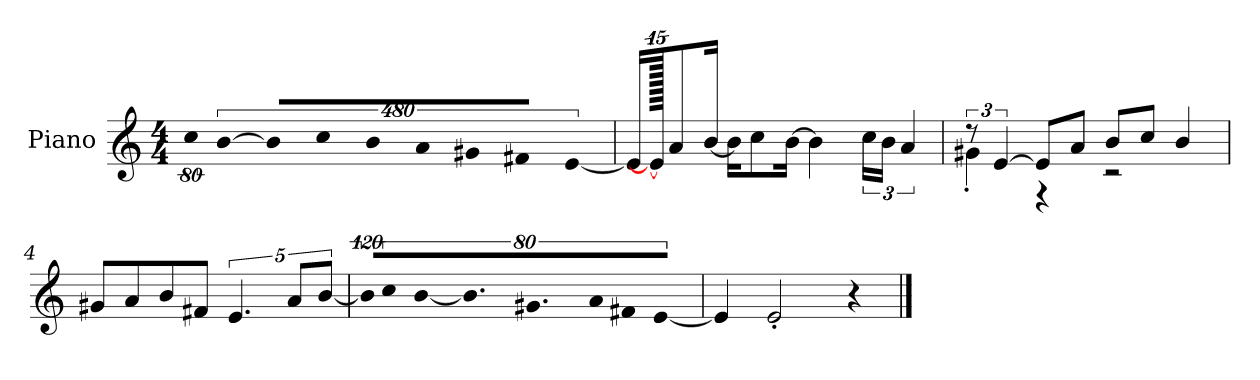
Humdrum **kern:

**kern
*part1
*staff1
*I"Piano
*I'P-no
*clefG2
*k[]
*M4/4
*MM90
=1
!LO:N:vis=8
640%71cc\
!LO:N:vis=4
[1920%427b\
!LO:N:vis=16
1920%107b/LL]
!LO:N:vis=16
1920%107cc/J
!LO:N:vis=8
640%71b/
!LO:N:vis=8
640%71a/
!LO:N:vis=16
1920%107g#X/L
!LO:N:vis=16
1920%107f#X/JJ
[320%71e/
=2
16e/KL]
1920e/_
8a/
[16b/Jk
16b\KL]
8cc\
[16b\Jk
4b\]
24cc\LL
24b\JJ
6a/
=3
*^
12r	4g#X'\
[6e/	.
8e/L]	4r
8a/J	.
8b/L	2r
8cc/J	.
4b/	.
*v	*v
=4
8g#X/L
8a/
8b/
8f#X/J
5.e/
10a/L
[10b/J
!!LO:LB:g=z
=5
!LO:N:vis=16
1920%107b/KL]
!LO:N:vis=8
640%71cc/
!LO:N:vis=16
[1920%107b/K
9.b/]
9.g#X/
!LO:N:vis=8
640%71a/
!LO:N:vis=8
640%71f#X/J
!LO:N:vis=4
[1920%427e/
=6
4e/]
2e'/
4r
==
*-
